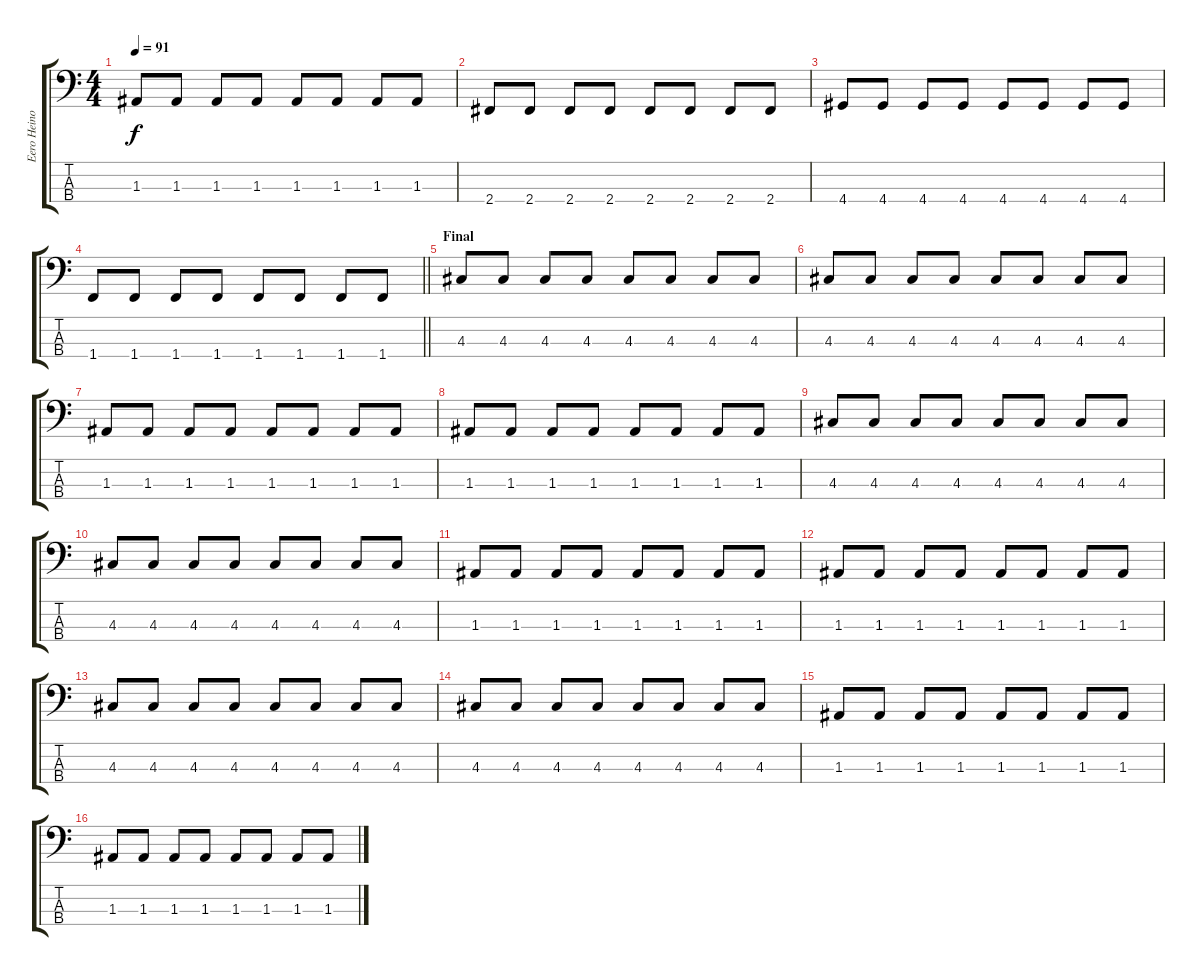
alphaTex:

\track ("Eero Heinonen" "Eero Heino") {instrument electricbasspick}
\staff {score tabs}
\tuning (G2 D2 A1 E1) {hide}
\ts (4 4)
\tempo 91
\clef f4
\ks c
1.3.8{dy f} 1.3.8 1.3.8 1.3.8 1.3.8 1.3.8 1.3.8 1.3.8 |
2.4.8 2.4.8 2.4.8 2.4.8 2.4.8 2.4.8 2.4.8 2.4.8 |
4.4.8 4.4.8 4.4.8 4.4.8 4.4.8 4.4.8 4.4.8 4.4.8 |
\barLineRight lightlight
1.4.8 1.4.8 1.4.8 1.4.8 1.4.8 1.4.8 1.4.8 1.4.8 |
\section ("" "Final")
4.3.8 4.3.8 4.3.8 4.3.8 4.3.8 4.3.8 4.3.8 4.3.8 |
4.3.8 4.3.8 4.3.8 4.3.8 4.3.8 4.3.8 4.3.8 4.3.8 |
1.3.8 1.3.8 1.3.8 1.3.8 1.3.8 1.3.8 1.3.8 1.3.8 |
1.3.8 1.3.8 1.3.8 1.3.8 1.3.8 1.3.8 1.3.8 1.3.8 |
4.3.8 4.3.8 4.3.8 4.3.8 4.3.8 4.3.8 4.3.8 4.3.8 |
4.3.8 4.3.8 4.3.8 4.3.8 4.3.8 4.3.8 4.3.8 4.3.8 |
1.3.8 1.3.8 1.3.8 1.3.8 1.3.8 1.3.8 1.3.8 1.3.8 |
1.3.8 1.3.8 1.3.8 1.3.8 1.3.8 1.3.8 1.3.8 1.3.8 |
4.3.8 4.3.8 4.3.8 4.3.8 4.3.8 4.3.8 4.3.8 4.3.8 |
4.3.8 4.3.8 4.3.8 4.3.8 4.3.8 4.3.8 4.3.8 4.3.8 |
1.3.8 1.3.8 1.3.8 1.3.8 1.3.8 1.3.8 1.3.8 1.3.8 |
1.3.8 1.3.8 1.3.8 1.3.8 1.3.8 1.3.8 1.3.8 1.3.8
